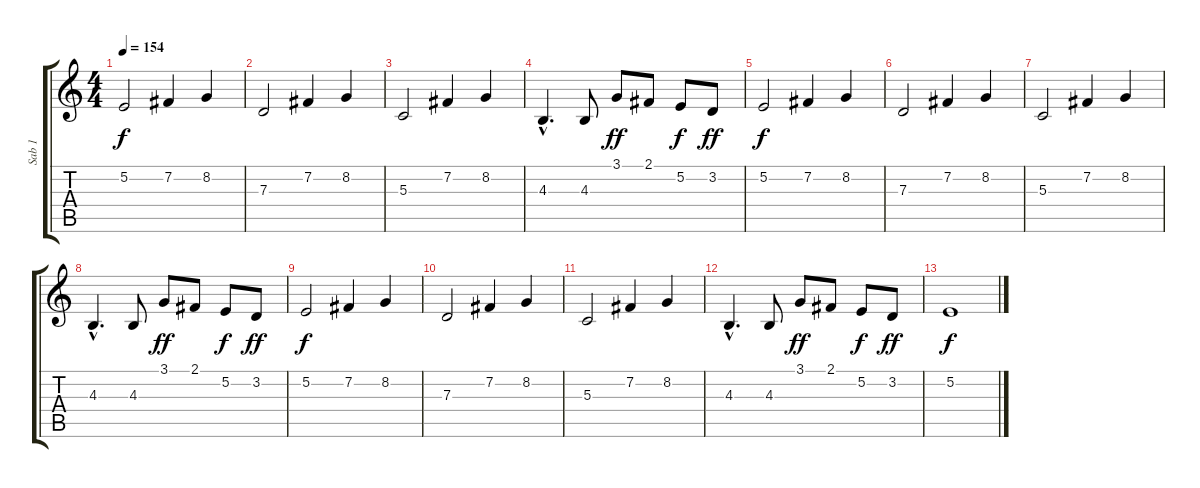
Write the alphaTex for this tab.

\track ("Sab 1" "Sab 1") {instrument stringensemble1}
\staff {score tabs}
\tuning (E4 B3 G3 D3 A2 E2) {hide}
\ts (4 4)
\tempo 154
\clef g2
\ks c
5.2.2{dy f} 7.2.4 8.2.4 |
7.3.2 7.2.4 8.2.4 |
5.3.2 7.2.4 8.2.4 |
4.3{hac}.4{d} 4.3.8 3.1.8{dy ff} 2.1.8 5.2.8{dy f} 3.2.8{dy ff} |
5.2.2{dy f} 7.2.4 8.2.4 |
7.3.2 7.2.4 8.2.4 |
5.3.2 7.2.4 8.2.4 |
4.3{hac}.4{d} 4.3.8 3.1.8{dy ff} 2.1.8 5.2.8{dy f} 3.2.8{dy ff} |
5.2.2{dy f} 7.2.4 8.2.4 |
7.3.2 7.2.4 8.2.4 |
5.3.2 7.2.4 8.2.4 |
4.3{hac}.4{d} 4.3.8 3.1.8{dy ff} 2.1.8 5.2.8{dy f} 3.2.8{dy ff} |
5.2.1{dy f}
